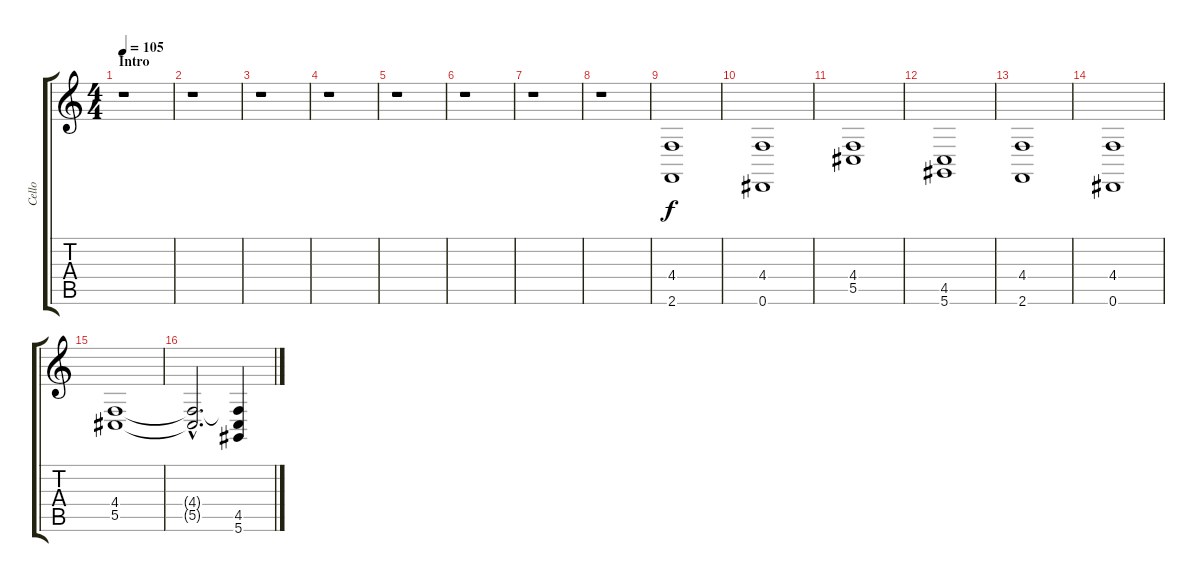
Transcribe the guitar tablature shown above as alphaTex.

\track ("Cello" "Cello") {instrument cello}
\staff {score tabs}
\tuning (Eb4 Bb3 Gb3 Db3 Ab2 Eb2) {hide}
\ts (4 4)
\section ("" "Intro")
\tempo 105
\clef g2
\ks c
r.1{dy f instrument cello} |
r.1 |
r.1 |
r.1 |
r.1 |
r.1 |
r.1 |
r.1 |
(4.4 2.6).1 |
(4.4 0.6).1 |
(4.4 5.5).1 |
(4.5 5.6).1 |
(4.4 2.6).1 |
(4.4 0.6).1 |
(4.4 5.5).1 |
(4.4{hac t} 5.5{hac t}).2{d} (4.4{t} 4.5 5.6{ss}).4
